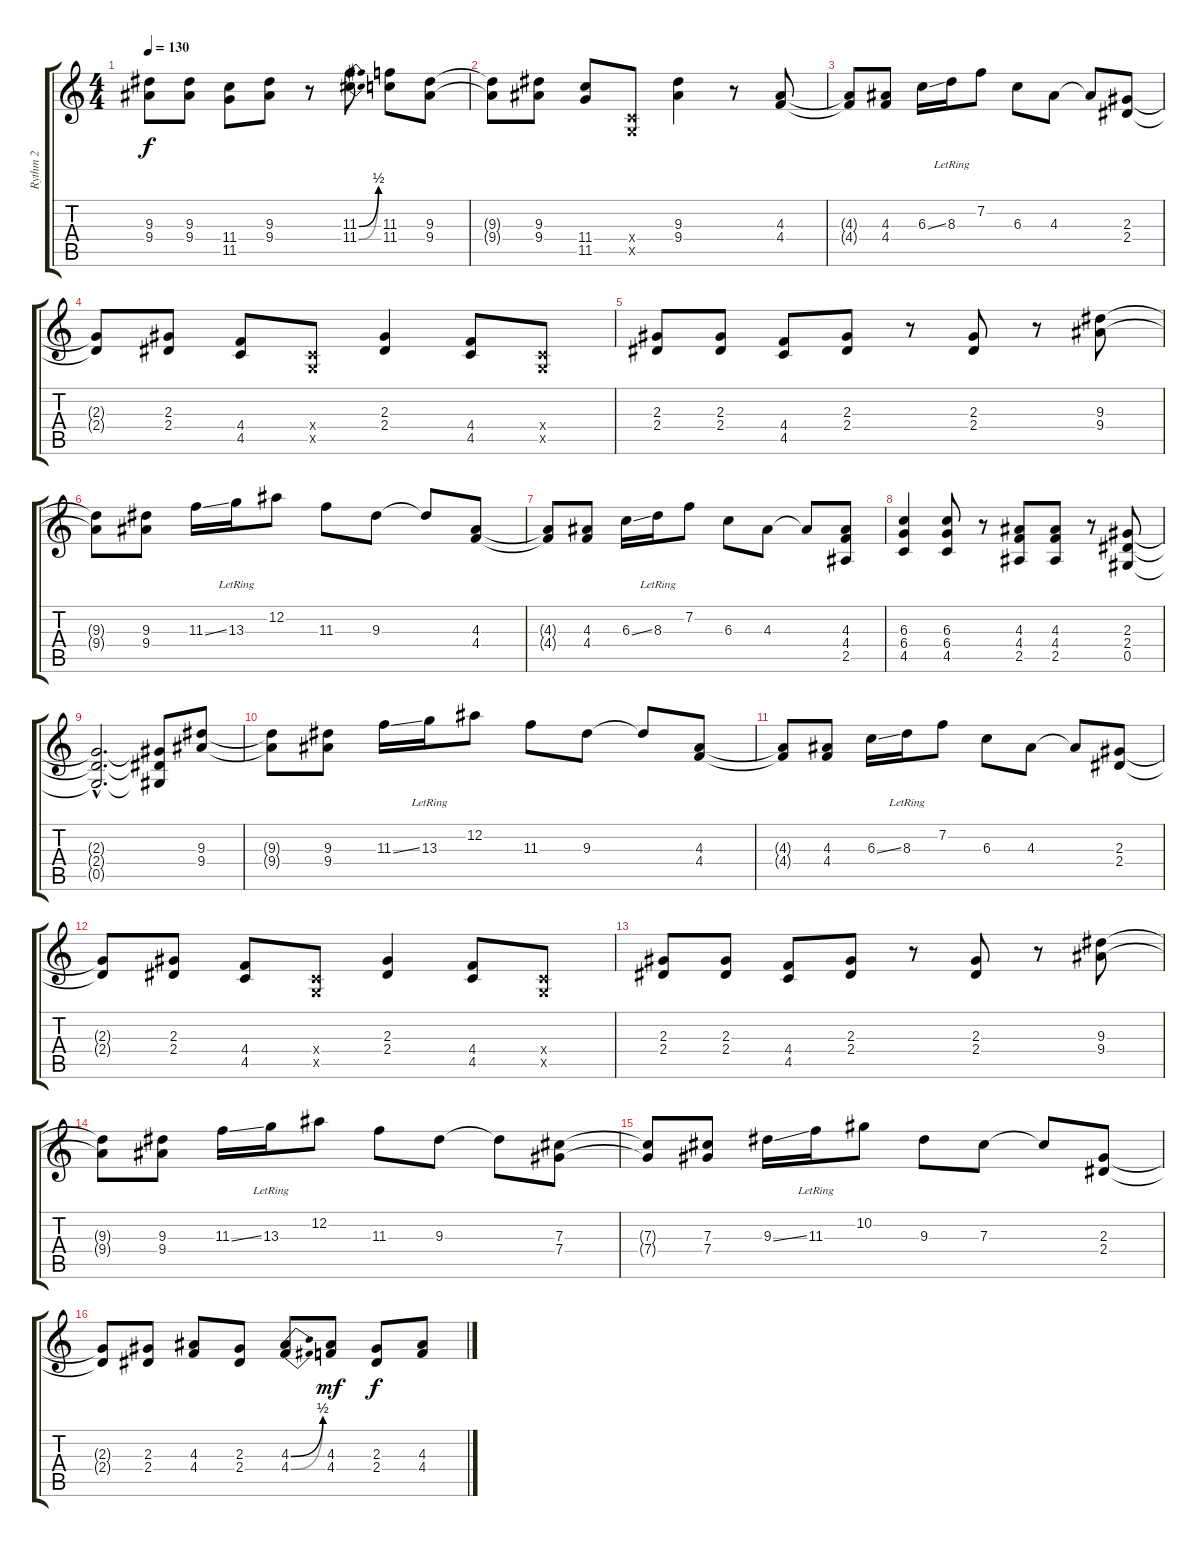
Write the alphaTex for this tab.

\track ("Rythm 2" "Rythm 2") {instrument overdrivenguitar}
\staff {score tabs}
\tuning (Eb4 Bb3 Gb3 Db3 Ab2 Eb2) {hide}
\ts (4 4)
\tempo 130
\clef g2
\ks c
(9.3 9.4).8{dy f} (9.3 9.4).8 (11.4 11.5).8 (9.3 9.4).8 r.8 (11.3{be (bend 0 0 60 2)} 11.4{be (bend 0 0 60 2)}).8 (11.3 11.4).8 (9.3 9.4).8 |
(9.3{t} 9.4{t}).8 (9.3 9.4).8 (11.4 11.5).8 (-1.4{x} -1.5{x}).8 (9.3 9.4).4 r.8 (4.3 4.4).8 |
(4.3{t} 4.4{t}).8 (4.3 4.4).8 6.3{ss}.16 8.3{lr}.16 7.2.8 6.3.8 4.3.8 4.3{t}.8 (2.3 2.4).8 |
(2.3{t} 2.4{t}).8 (2.3 2.4).8 (4.4 4.5).8 (-1.4{x} -1.5{x}).8 (2.3 2.4).4 (4.4 4.5).8 (-1.4{x} -1.5{x}).8 |
(2.3 2.4).8 (2.3 2.4).8 (4.4 4.5).8 (2.3 2.4).8 r.8 (2.3 2.4).8 r.8 (9.3 9.4).8 |
(9.3{t} 9.4{t}).8 (9.3 9.4).8 11.3{ss}.16 13.3{lr}.16 12.2.8 11.3.8 9.3.8 9.3{t}.8 (4.3 4.4).8 |
(4.3{t} 4.4{t}).8 (4.3 4.4).8 6.3{ss}.16 8.3{lr}.16 7.2.8 6.3.8 4.3.8 4.3{t}.8 (4.3 4.4 2.5).8 |
(6.3 6.4 4.5).4 (6.3 6.4 4.5).8 r.8 (4.3 4.4 2.5).8 (4.3 4.4 2.5).8 r.8 (2.3 2.4 0.5).8 |
(2.3{hac t} 2.4{hac t} 0.5{hac t}).2{d} (2.3{t} 2.4{t} 0.5{t}).8 (9.3 9.4).8 |
(9.3{t} 9.4{t}).8 (9.3 9.4).8 11.3{ss}.16 13.3{lr}.16 12.2.8 11.3.8 9.3.8 9.3{t}.8 (4.3 4.4).8 |
(4.3{t} 4.4{t}).8 (4.3 4.4).8 6.3{ss}.16 8.3{lr}.16 7.2.8 6.3.8 4.3.8 4.3{t}.8 (2.3 2.4).8 |
(2.3{t} 2.4{t}).8 (2.3 2.4).8 (4.4 4.5).8 (-1.4{x} -1.5{x}).8 (2.3 2.4).4 (4.4 4.5).8 (-1.4{x} -1.5{x}).8 |
(2.3 2.4).8 (2.3 2.4).8 (4.4 4.5).8 (2.3 2.4).8 r.8 (2.3 2.4).8 r.8 (9.3 9.4).8 |
(9.3{t} 9.4{t}).8 (9.3 9.4).8 11.3{ss}.16 13.3{lr}.16 12.2.8 11.3.8 9.3.8 9.3{t}.8 (7.3 7.4).8 |
(7.3{t} 7.4{t}).8 (7.3 7.4).8 9.3{ss}.16 11.3{lr}.16 10.2.8 9.3.8 7.3.8 7.3{t}.8 (2.3 2.4).8 |
(2.3{t} 2.4{t}).8 (2.3 2.4).8 (4.3 4.4).8 (2.3 2.4).8 (4.3{be (bend 0 0 60 2)} 4.4{be (bend 0 0 60 2)}).8 (4.3 4.4).8{dy mf} (2.3 2.4).8{dy f} (4.3 4.4).8
